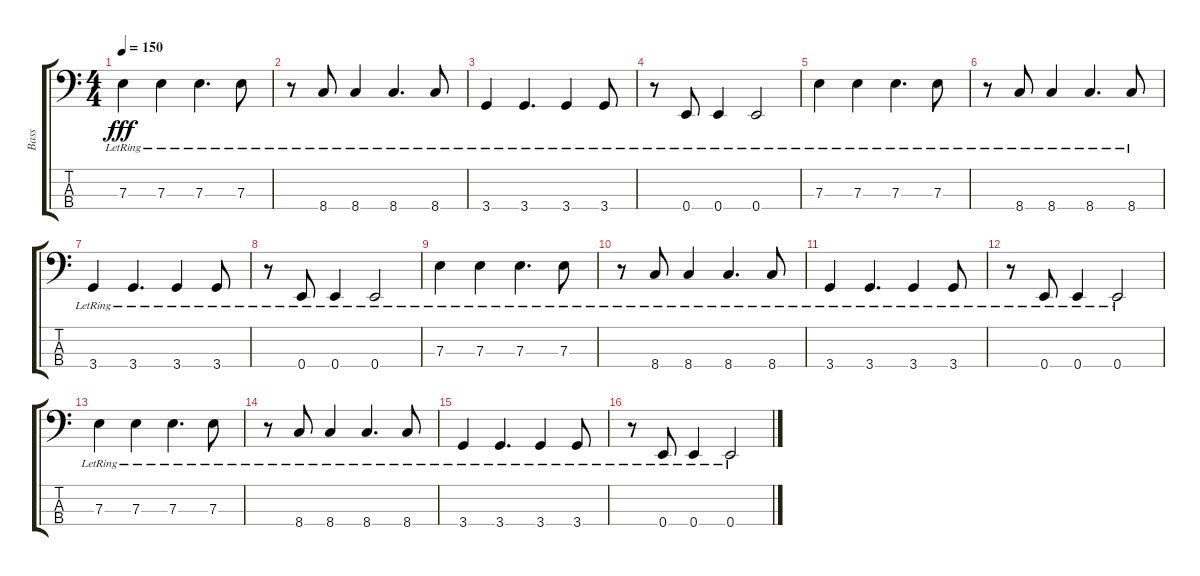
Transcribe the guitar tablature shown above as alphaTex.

\track ("Bass" "Bass") {instrument electricbassfinger}
\staff {score tabs}
\tuning (G2 D2 A1 E1) {hide}
\ts (4 4)
\tempo 150
\clef f4
\ks c
7.3{lr}.4{dy fff} 7.3{lr}.4 7.3{lr}.4{d} 7.3{lr}.8 |
r.8 8.4{lr}.8 8.4{lr}.4 8.4{lr}.4{d} 8.4{lr}.8 |
3.4{lr}.4 3.4{lr}.4{d} 3.4{lr}.4 3.4{lr}.8 |
r.8 0.4{lr}.8 0.4{lr}.4 0.4{lr}.2 |
7.3{lr}.4 7.3{lr}.4 7.3{lr}.4{d} 7.3{lr}.8 |
r.8 8.4{lr}.8 8.4{lr}.4 8.4{lr}.4{d} 8.4{lr}.8 |
3.4{lr}.4 3.4{lr}.4{d} 3.4{lr}.4 3.4{lr}.8 |
r.8 0.4{lr}.8 0.4{lr}.4 0.4{lr}.2 |
7.3{lr}.4 7.3{lr}.4 7.3{lr}.4{d} 7.3{lr}.8 |
r.8 8.4{lr}.8 8.4{lr}.4 8.4{lr}.4{d} 8.4{lr}.8 |
3.4{lr}.4 3.4{lr}.4{d} 3.4{lr}.4 3.4{lr}.8 |
r.8 0.4{lr}.8 0.4{lr}.4 0.4{lr}.2 |
7.3{lr}.4 7.3{lr}.4 7.3{lr}.4{d} 7.3{lr}.8 |
r.8 8.4{lr}.8 8.4{lr}.4 8.4{lr}.4{d} 8.4{lr}.8 |
3.4{lr}.4 3.4{lr}.4{d} 3.4{lr}.4 3.4{lr}.8 |
r.8 0.4{lr}.8 0.4{lr}.4 0.4{lr}.2
